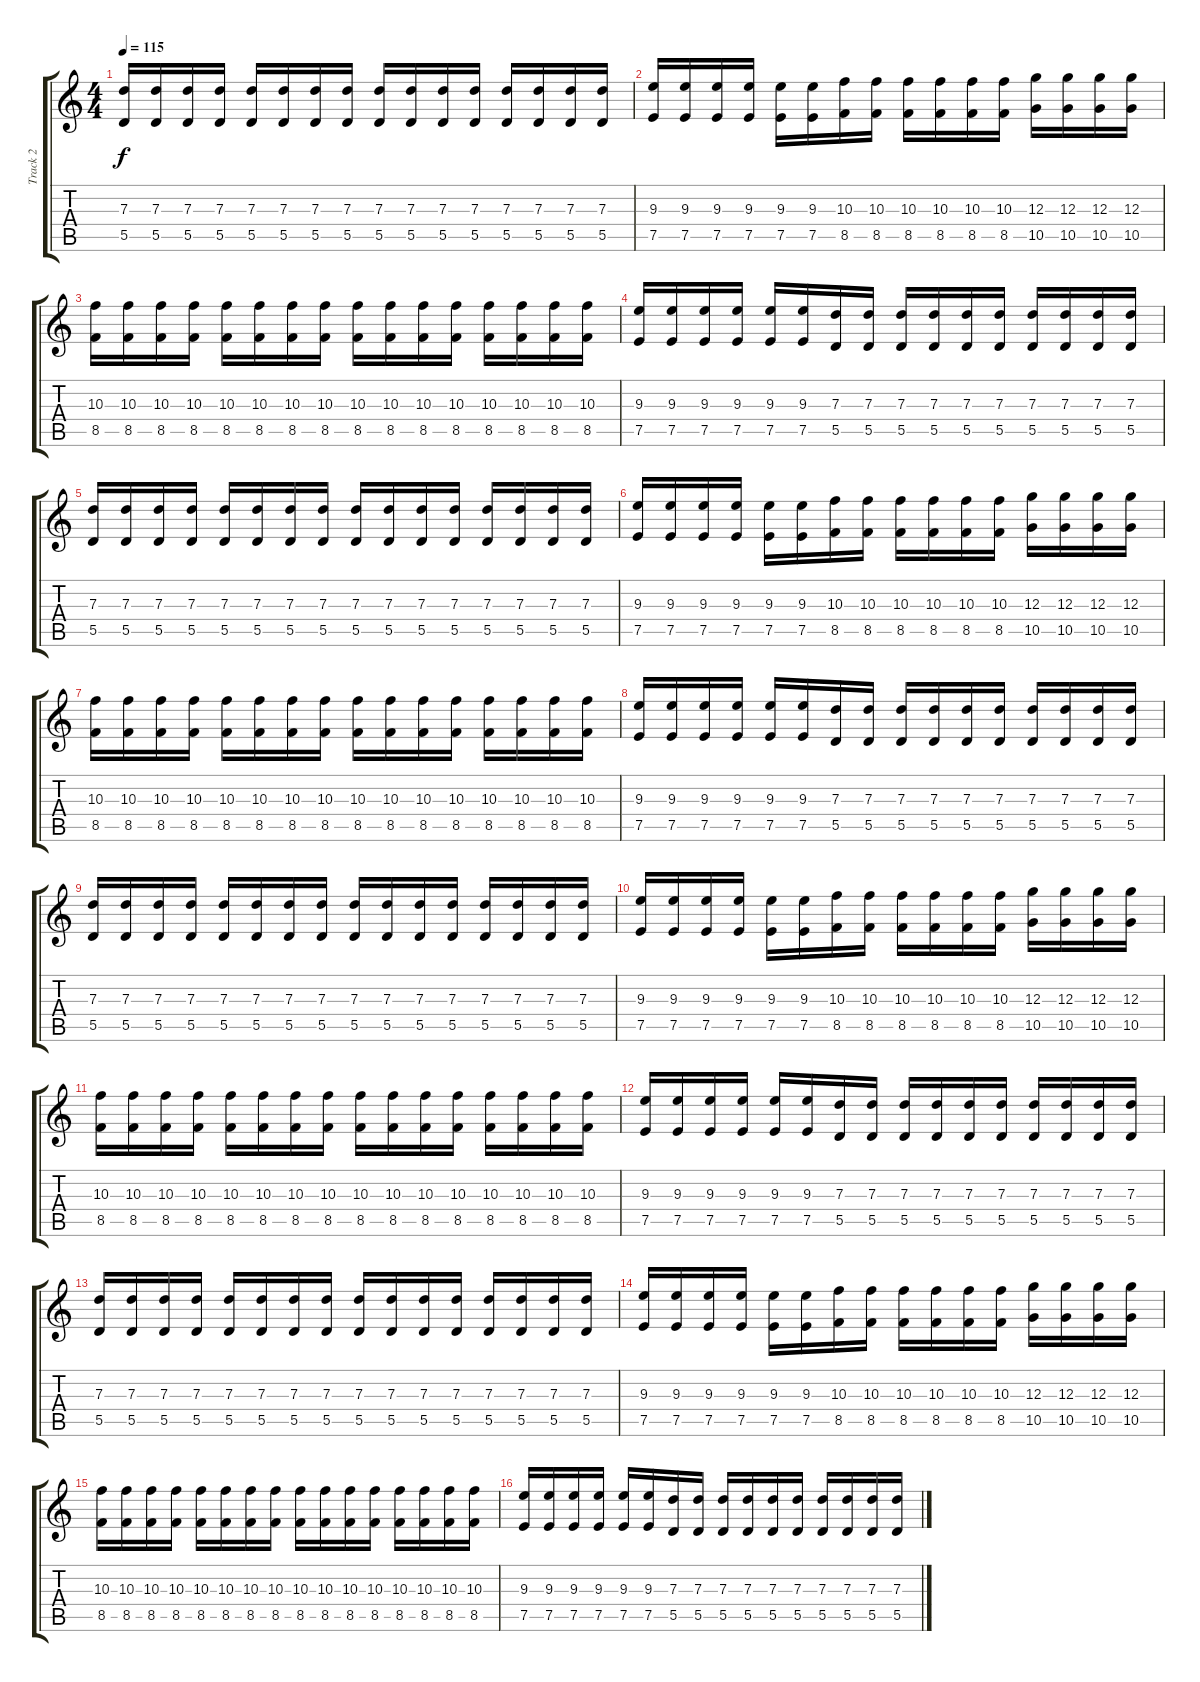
\track ("Track 2" "Track 2") {instrument overdrivenguitar}
\staff {score tabs}
\tuning (E4 B3 G3 D3 A2 D2) {hide}
\ts (4 4)
\tempo 115
\clef g2
\ks c
(7.3 5.5).16{dy f} (7.3 5.5).16 (7.3 5.5).16 (7.3 5.5).16 (7.3 5.5).16 (7.3 5.5).16 (7.3 5.5).16 (7.3 5.5).16 (7.3 5.5).16 (7.3 5.5).16 (7.3 5.5).16 (7.3 5.5).16 (7.3 5.5).16 (7.3 5.5).16 (7.3 5.5).16 (7.3 5.5).16 |
(9.3 7.5).16 (9.3 7.5).16 (9.3 7.5).16 (9.3 7.5).16 (9.3 7.5).16 (9.3 7.5).16 (10.3 8.5).16 (10.3 8.5).16 (10.3 8.5).16 (10.3 8.5).16 (10.3 8.5).16 (10.3 8.5).16 (12.3 10.5).16 (12.3 10.5).16 (12.3 10.5).16 (12.3 10.5).16 |
(10.3 8.5).16 (10.3 8.5).16 (10.3 8.5).16 (10.3 8.5).16 (10.3 8.5).16 (10.3 8.5).16 (10.3 8.5).16 (10.3 8.5).16 (10.3 8.5).16 (10.3 8.5).16 (10.3 8.5).16 (10.3 8.5).16 (10.3 8.5).16 (10.3 8.5).16 (10.3 8.5).16 (10.3 8.5).16 |
(9.3 7.5).16 (9.3 7.5).16 (9.3 7.5).16 (9.3 7.5).16 (9.3 7.5).16 (9.3 7.5).16 (7.3 5.5).16 (7.3 5.5).16 (7.3 5.5).16 (7.3 5.5).16 (7.3 5.5).16 (7.3 5.5).16 (7.3 5.5).16 (7.3 5.5).16 (7.3 5.5).16 (7.3 5.5).16 |
(7.3 5.5).16 (7.3 5.5).16 (7.3 5.5).16 (7.3 5.5).16 (7.3 5.5).16 (7.3 5.5).16 (7.3 5.5).16 (7.3 5.5).16 (7.3 5.5).16 (7.3 5.5).16 (7.3 5.5).16 (7.3 5.5).16 (7.3 5.5).16 (7.3 5.5).16 (7.3 5.5).16 (7.3 5.5).16 |
(9.3 7.5).16 (9.3 7.5).16 (9.3 7.5).16 (9.3 7.5).16 (9.3 7.5).16 (9.3 7.5).16 (10.3 8.5).16 (10.3 8.5).16 (10.3 8.5).16 (10.3 8.5).16 (10.3 8.5).16 (10.3 8.5).16 (12.3 10.5).16 (12.3 10.5).16 (12.3 10.5).16 (12.3 10.5).16 |
(10.3 8.5).16 (10.3 8.5).16 (10.3 8.5).16 (10.3 8.5).16 (10.3 8.5).16 (10.3 8.5).16 (10.3 8.5).16 (10.3 8.5).16 (10.3 8.5).16 (10.3 8.5).16 (10.3 8.5).16 (10.3 8.5).16 (10.3 8.5).16 (10.3 8.5).16 (10.3 8.5).16 (10.3 8.5).16 |
(9.3 7.5).16 (9.3 7.5).16 (9.3 7.5).16 (9.3 7.5).16 (9.3 7.5).16 (9.3 7.5).16 (7.3 5.5).16 (7.3 5.5).16 (7.3 5.5).16 (7.3 5.5).16 (7.3 5.5).16 (7.3 5.5).16 (7.3 5.5).16 (7.3 5.5).16 (7.3 5.5).16 (7.3 5.5).16 |
(7.3 5.5).16 (7.3 5.5).16 (7.3 5.5).16 (7.3 5.5).16 (7.3 5.5).16 (7.3 5.5).16 (7.3 5.5).16 (7.3 5.5).16 (7.3 5.5).16 (7.3 5.5).16 (7.3 5.5).16 (7.3 5.5).16 (7.3 5.5).16 (7.3 5.5).16 (7.3 5.5).16 (7.3 5.5).16 |
(9.3 7.5).16 (9.3 7.5).16 (9.3 7.5).16 (9.3 7.5).16 (9.3 7.5).16 (9.3 7.5).16 (10.3 8.5).16 (10.3 8.5).16 (10.3 8.5).16 (10.3 8.5).16 (10.3 8.5).16 (10.3 8.5).16 (12.3 10.5).16 (12.3 10.5).16 (12.3 10.5).16 (12.3 10.5).16 |
(10.3 8.5).16 (10.3 8.5).16 (10.3 8.5).16 (10.3 8.5).16 (10.3 8.5).16 (10.3 8.5).16 (10.3 8.5).16 (10.3 8.5).16 (10.3 8.5).16 (10.3 8.5).16 (10.3 8.5).16 (10.3 8.5).16 (10.3 8.5).16 (10.3 8.5).16 (10.3 8.5).16 (10.3 8.5).16 |
(9.3 7.5).16 (9.3 7.5).16 (9.3 7.5).16 (9.3 7.5).16 (9.3 7.5).16 (9.3 7.5).16 (7.3 5.5).16 (7.3 5.5).16 (7.3 5.5).16 (7.3 5.5).16 (7.3 5.5).16 (7.3 5.5).16 (7.3 5.5).16 (7.3 5.5).16 (7.3 5.5).16 (7.3 5.5).16 |
(7.3 5.5).16 (7.3 5.5).16 (7.3 5.5).16 (7.3 5.5).16 (7.3 5.5).16 (7.3 5.5).16 (7.3 5.5).16 (7.3 5.5).16 (7.3 5.5).16 (7.3 5.5).16 (7.3 5.5).16 (7.3 5.5).16 (7.3 5.5).16 (7.3 5.5).16 (7.3 5.5).16 (7.3 5.5).16 |
(9.3 7.5).16 (9.3 7.5).16 (9.3 7.5).16 (9.3 7.5).16 (9.3 7.5).16 (9.3 7.5).16 (10.3 8.5).16 (10.3 8.5).16 (10.3 8.5).16 (10.3 8.5).16 (10.3 8.5).16 (10.3 8.5).16 (12.3 10.5).16 (12.3 10.5).16 (12.3 10.5).16 (12.3 10.5).16 |
(10.3 8.5).16 (10.3 8.5).16 (10.3 8.5).16 (10.3 8.5).16 (10.3 8.5).16 (10.3 8.5).16 (10.3 8.5).16 (10.3 8.5).16 (10.3 8.5).16 (10.3 8.5).16 (10.3 8.5).16 (10.3 8.5).16 (10.3 8.5).16 (10.3 8.5).16 (10.3 8.5).16 (10.3 8.5).16 |
(9.3 7.5).16 (9.3 7.5).16 (9.3 7.5).16 (9.3 7.5).16 (9.3 7.5).16 (9.3 7.5).16 (7.3 5.5).16 (7.3 5.5).16 (7.3 5.5).16 (7.3 5.5).16 (7.3 5.5).16 (7.3 5.5).16 (7.3 5.5).16 (7.3 5.5).16 (7.3 5.5).16 (7.3 5.5).16
